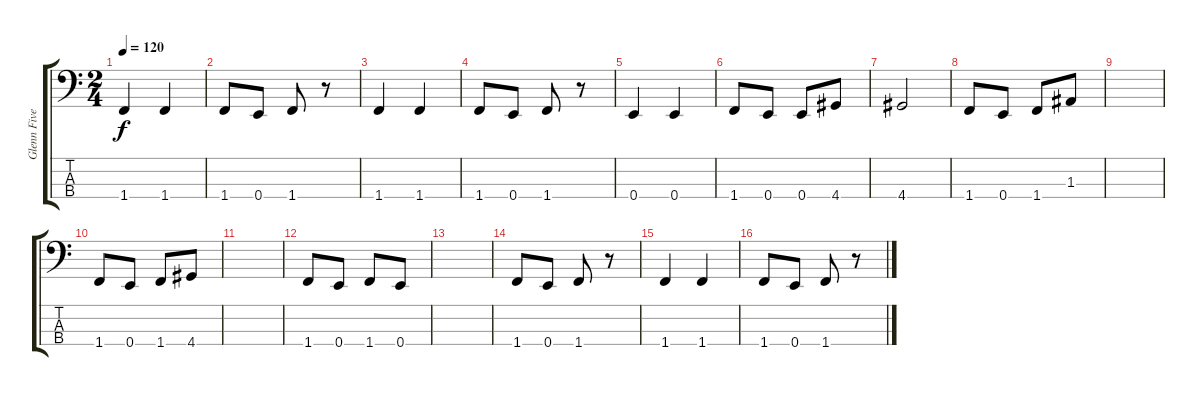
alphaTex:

\track ("Glenn Five" "Glenn Five") {instrument electricbassfinger}
\staff {score tabs}
\tuning (G2 D2 A1 E1) {hide}
\ts (2 4)
\tempo 120
\clef f4
\ks c
1.4.4{dy f} 1.4.4 |
1.4.8 0.4.8 1.4.8 r.8 |
1.4.4 1.4.4 |
1.4.8 0.4.8 1.4.8 r.8 |
0.4.4 0.4.4 |
1.4.8 0.4.8 0.4.8 4.4.8 |
4.4.2 |
1.4.8 0.4.8 1.4.8 1.3.8 |
|
1.4.8 0.4.8 1.4.8 4.4.8 |
|
1.4.8 0.4.8 1.4.8 0.4.8 |
|
1.4.8 0.4.8 1.4.8 r.8 |
1.4.4 1.4.4 |
1.4.8 0.4.8 1.4.8 r.8
